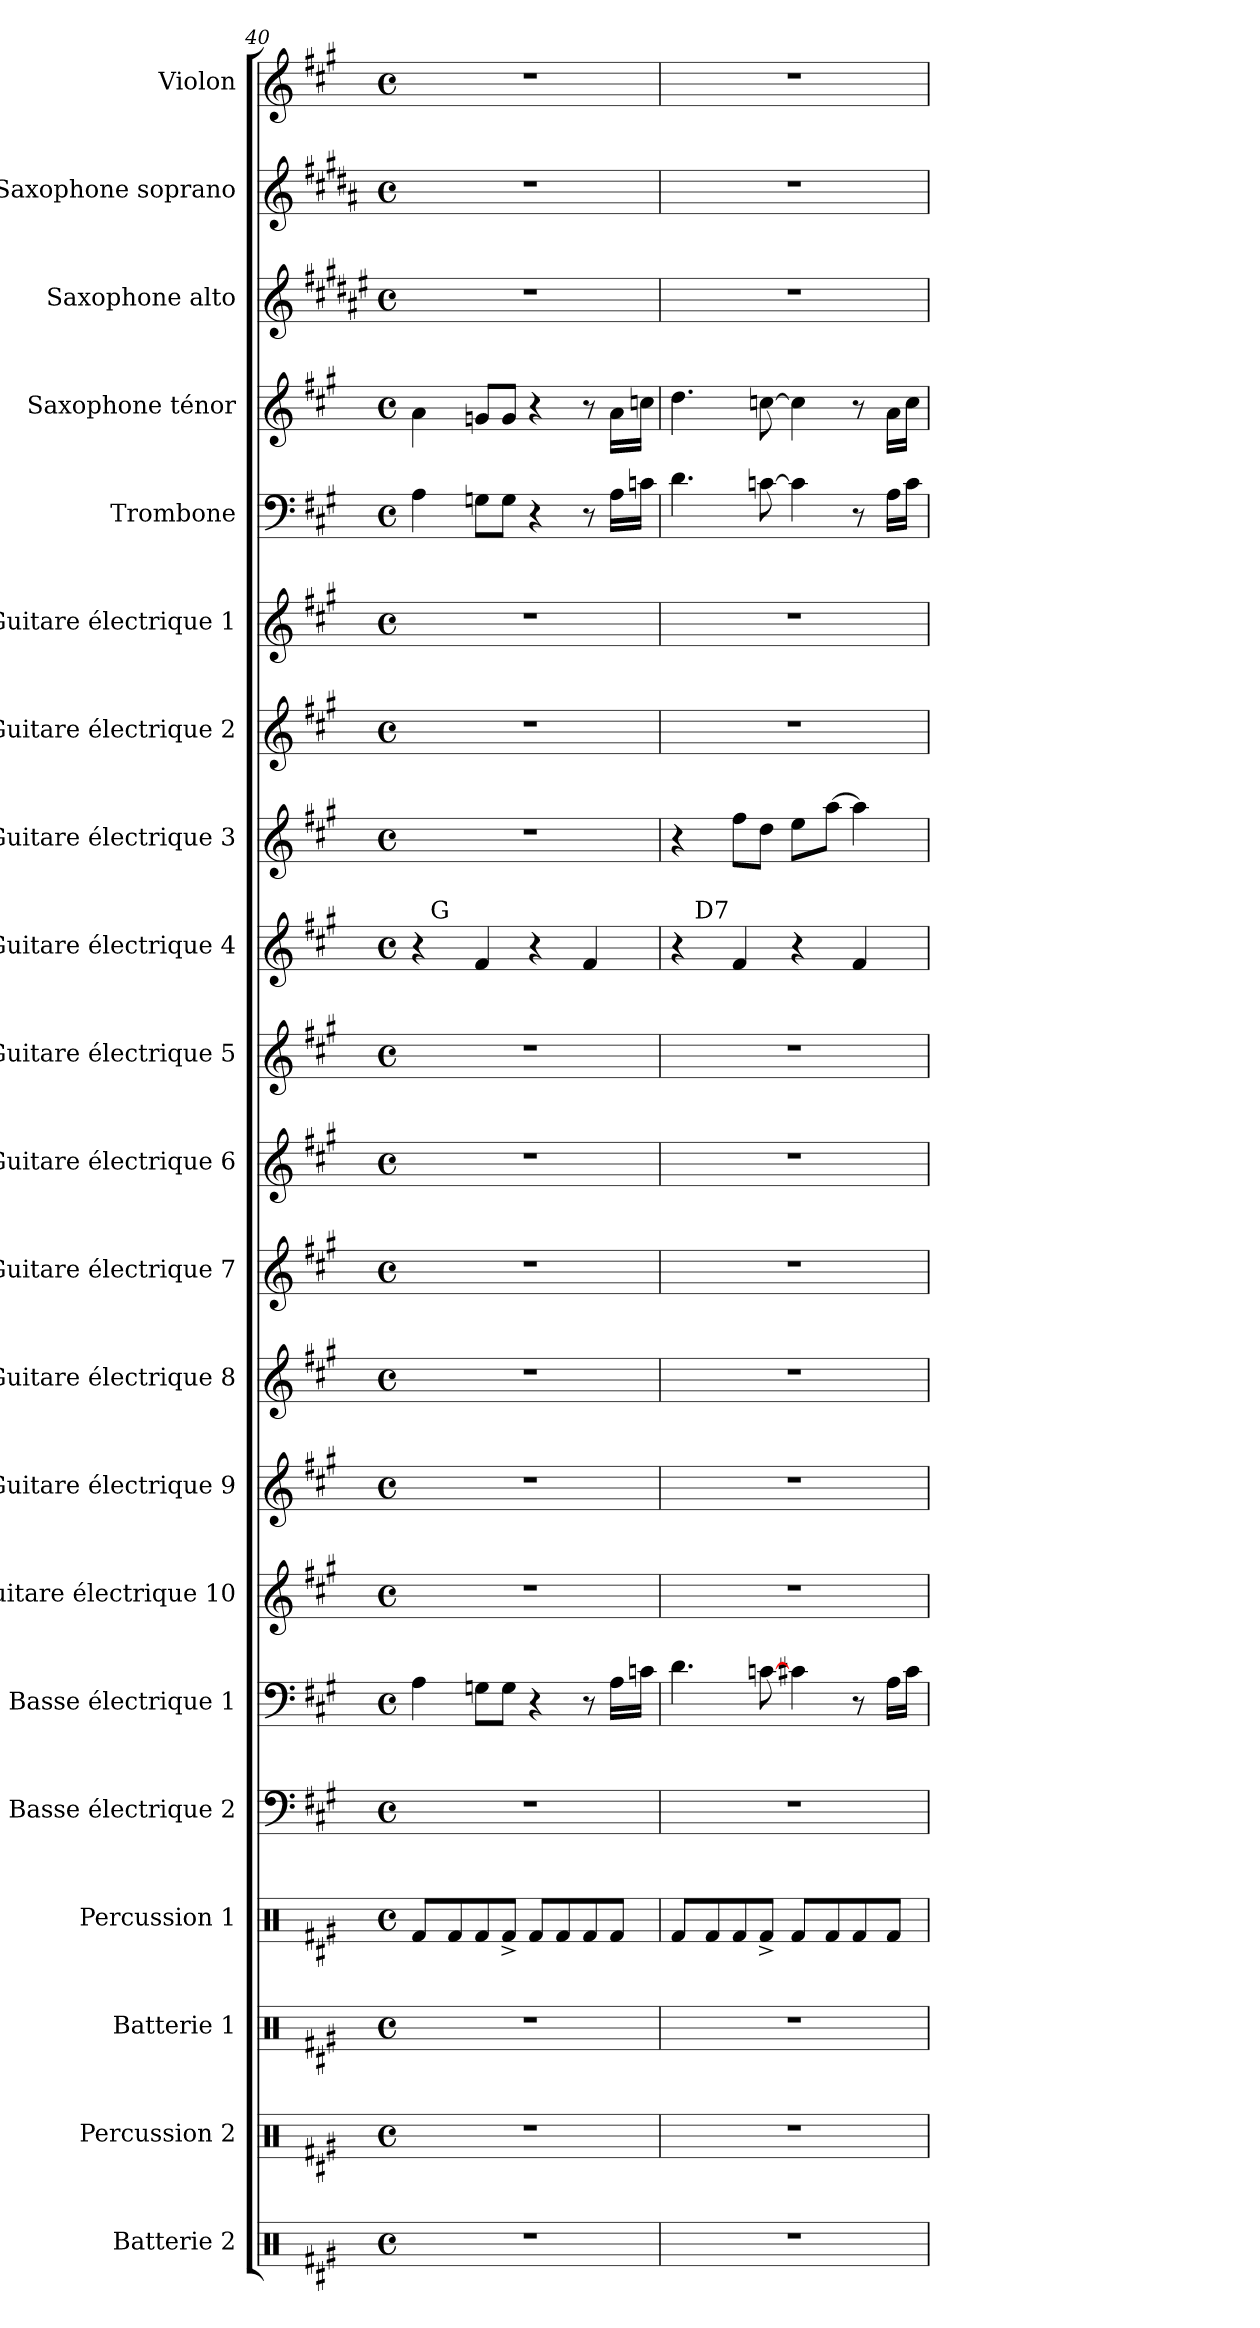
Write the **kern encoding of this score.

**kern	**kern	**kern	**kern	**kern	**kern	**kern	**kern	**kern	**kern	**kern	**kern	**kern	**kern	**kern	**kern	**kern	**kern	**kern	**kern	**kern
*part21	*part20	*part19	*part18	*part17	*part16	*part15	*part14	*part13	*part12	*part11	*part10	*part9	*part8	*part7	*part6	*part5	*part4	*part3	*part2	*part1
*staff21	*staff20	*staff19	*staff18	*staff17	*staff16	*staff15	*staff14	*staff13	*staff12	*staff11	*staff10	*staff9	*staff8	*staff7	*staff6	*staff5	*staff4	*staff3	*staff2	*staff1
*I"Batterie 2	*I"Percussion 2	*I"Batterie 1	*I"Percussion 1	*I"Basse électrique 2	*I"Basse électrique 1	*I"Guitare électrique 10	*I"Guitare électrique 9	*I"Guitare électrique 8	*I"Guitare électrique 7	*I"Guitare électrique 6	*I"Guitare électrique 5	*I"Guitare électrique 4	*I"Guitare électrique 3	*I"Guitare électrique 2	*I"Guitare électrique 1	*I"Trombone	*I"Saxophone ténor	*I"Saxophone alto	*I"Saxophone soprano	*I"Violon
*I'Batt. 2	*I'Perc. 2	*I'Batt. 1	*I'Perc. 1	*I'B.ƒ. 2	*I'B.ƒ. 1	*I'Gtr.ƒ. 10	*I'Gtr.ƒ. 9	*I'Gtr.ƒ. 8	*I'Gtr.ƒ. 7	*I'Gtr.ƒ. 6	*I'Gtr.ƒ. 5	*I'Gtr.ƒ. 4	*I'Gtr.ƒ. 3	*I'Gtr.ƒ. 2	*I'Gtr.ƒ. 1	*I'Tbn.	*I'Sx. T.	*I'Sx. A.	*I'Sx. S.	*I'Vln.
*clefX	*clefX	*clefX	*clefX	*clefF4	*clefF4	*clefG2	*clefG2	*clefG2	*clefG2	*clefG2	*clefG2	*clefG2	*clefG2	*clefG2	*clefG2	*clefF4	*clefG2	*clefG2	*clefG2	*clefG2
*	*	*	*	*ITrd7c12	*ITrd7c12	*ITrd7c12	*ITrd7c12	*ITrd7c12	*ITrd7c12	*ITrd7c12	*ITrd7c12	*ITrd7c12	*ITrd7c12	*ITrd7c12	*ITrd7c12	*	*ITrd8c14	*ITrd5c9	*ITrd1c2	*
*k[f#c#g#]	*k[f#c#g#]	*k[f#c#g#]	*k[f#c#g#]	*k[f#c#g#]	*k[f#c#g#]	*k[f#c#g#]	*k[f#c#g#]	*k[f#c#g#]	*k[f#c#g#]	*k[f#c#g#]	*k[f#c#g#]	*k[f#c#g#]	*k[f#c#g#]	*k[f#c#g#]	*k[f#c#g#]	*k[f#c#g#]	*k[f#c#g#]	*k[f#c#g#]	*k[f#c#g#]	*k[f#c#g#]
*A:	*A:	*A:	*A:	*A:	*A:	*A:	*A:	*A:	*A:	*A:	*A:	*A:	*A:	*A:	*A:	*A:	*A:	*A:	*A:	*A:
*M4/4	*M4/4	*M4/4	*M4/4	*M4/4	*M4/4	*M4/4	*M4/4	*M4/4	*M4/4	*M4/4	*M4/4	*M4/4	*M4/4	*M4/4	*M4/4	*M4/4	*M4/4	*M4/4	*M4/4	*M4/4
*met(c)	*met(c)	*met(c)	*met(c)	*met(c)	*met(c)	*met(c)	*met(c)	*met(c)	*met(c)	*met(c)	*met(c)	*met(c)	*met(c)	*met(c)	*met(c)	*met(c)	*met(c)	*met(c)	*met(c)	*met(c)
=40	=40	=40	=40	=40	=40	=40	=40	=40	=40	=40	=40	=40	=40	=40	=40	=40	=40	=40	=40	=40
*	*	*	*	*	*	*	*	*	*	*	*	*^	*	*	*	*	*	*	*	*
1r	1r	1r	8Rf/L	1r	4AA\	1r	1r	1r	1r	1r	1r	4r	16ryy	1r	1r	1r	4A\	4A\	1r	1r	1r
!	!	!	!	!	!	!	!	!	!	!	!	!	!LO:TX:a:t=G	!	!	!	!	!	!	!	!
.	.	.	.	.	.	.	.	.	.	.	.	.	2...ryy	.	.	.	.	.	.	.	.
.	.	.	8Rf/	.	.	.	.	.	.	.	.	.	.	.	.	.	.	.	.	.	.
.	.	.	8Rf/	.	8GGn\L	.	.	.	.	.	.	4F#/	.	.	.	.	8Gn\L	8Gn/L	.	.	.
.	.	.	8Rf^</J	.	8GG\J	.	.	.	.	.	.	.	.	.	.	.	8G\J	8G/J	.	.	.
.	.	.	8Rf/L	.	4r	.	.	.	.	.	.	4r	.	.	.	.	4r	4r	.	.	.
.	.	.	8Rf/	.	.	.	.	.	.	.	.	.	.	.	.	.	.	.	.	.	.
.	.	.	8Rf/	.	8r	.	.	.	.	.	.	4F#/	.	.	.	.	8r	8r	.	.	.
.	.	.	8Rf/J	.	16AA\LL	.	.	.	.	.	.	.	.	.	.	.	16A\LL	16A\LL	.	.	.
.	.	.	.	.	16Cn\JJ	.	.	.	.	.	.	.	.	.	.	.	16cn\JJ	16cn\JJ	.	.	.
!!LO:PB:g=z
=41	=41	=41	=41	=41	=41	=41	=41	=41	=41	=41	=41	=41	=41	=41	=41	=41	=41	=41	=41	=41	=41
1r	1r	1r	8Rf/L	1r	4.D\	1r	1r	1r	1r	1r	1r	4r	16.ryy	4r	1r	1r	4.d\	4.d\	1r	1r	1r
!	!	!	!	!	!	!	!	!	!	!	!	!	!LO:TX:a:t=D7	!	!	!	!	!	!	!	!
.	.	.	.	.	.	.	.	.	.	.	.	.	2ryy	.	.	.	.	.	.	.	.
.	.	.	8Rf/	.	.	.	.	.	.	.	.	.	.	.	.	.	.	.	.	.	.
.	.	.	8Rf/	.	.	.	.	.	.	.	.	4F#/	.	8f#\L	.	.	.	.	.	.	.
.	.	.	8Rf^</J	.	[8Cn\	.	.	.	.	.	.	.	.	8d\J	.	.	[8cn\	[8cn\	.	.	.
.	.	.	8Rf/L	.	4C#\	.	.	.	.	.	.	4r	.	8e\L	.	.	4c\]	4c\]	.	.	.
.	.	.	.	.	.	.	.	.	.	.	.	.	4ryy	.	.	.	.	.	.	.	.
.	.	.	8Rf/	.	.	.	.	.	.	.	.	.	.	[8a\J	.	.	.	.	.	.	.
.	.	.	8Rf/	.	8r	.	.	.	.	.	.	4F#/	.	4a\]	.	.	8r	8r	.	.	.
.	.	.	.	.	.	.	.	.	.	.	.	.	8ryy	.	.	.	.	.	.	.	.
.	.	.	8Rf/J	.	16AA\LL	.	.	.	.	.	.	.	.	.	.	.	16A\LL	16A\LL	.	.	.
.	.	.	.	.	16C#\JJ	.	.	.	.	.	.	.	.	.	.	.	16c\JJ	16c\JJ	.	.	.
.	.	.	.	.	.	.	.	.	.	.	.	.	32ryy	.	.	.	.	.	.	.	.
*	*	*	*	*	*	*	*	*	*	*	*	*v	*v	*	*	*	*	*	*	*	*
=	=	=	=	=	=	=	=	=	=	=	=	=	=	=	=	=	=	=	=	=
*-	*-	*-	*-	*-	*-	*-	*-	*-	*-	*-	*-	*-	*-	*-	*-	*-	*-	*-	*-	*-
